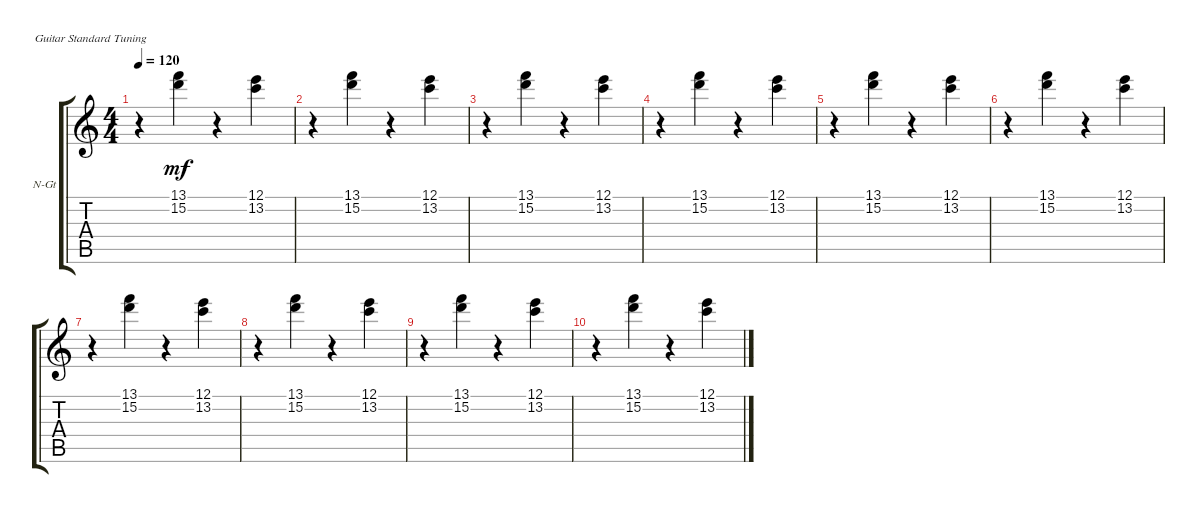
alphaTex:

\defaultSystemsLayout 4
\bracketExtendMode groupsimilarinstruments
\firstSystemTrackNameOrientation horizontal
\otherSystemsTrackNameOrientation horizontal
\track ("Фиолетовый 1" "N-Gt") {solo instrument acousticguitarnylon}
\staff {score tabs}
\tuning (E4 B3 G3 D3 A2 E2)
\ts (4 4)
\tempo 120
\clef g2
\ks c
r.4{dy mf} (13.1 15.2).4 r.4 (12.1 13.2).4 |
r.4 (13.1 15.2).4 r.4 (12.1 13.2).4 |
r.4 (13.1 15.2).4 r.4 (12.1 13.2).4 |
r.4 (13.1 15.2).4 r.4 (12.1 13.2).4 |
r.4 (13.1 15.2).4 r.4 (12.1 13.2).4 |
r.4 (13.1 15.2).4 r.4 (12.1 13.2).4 |
r.4 (13.1 15.2).4 r.4 (12.1 13.2).4 |
r.4 (13.1 15.2).4 r.4 (12.1 13.2).4 |
r.4 (13.1 15.2).4 r.4 (12.1 13.2).4 |
r.4 (13.1 15.2).4 r.4 (12.1 13.2).4
